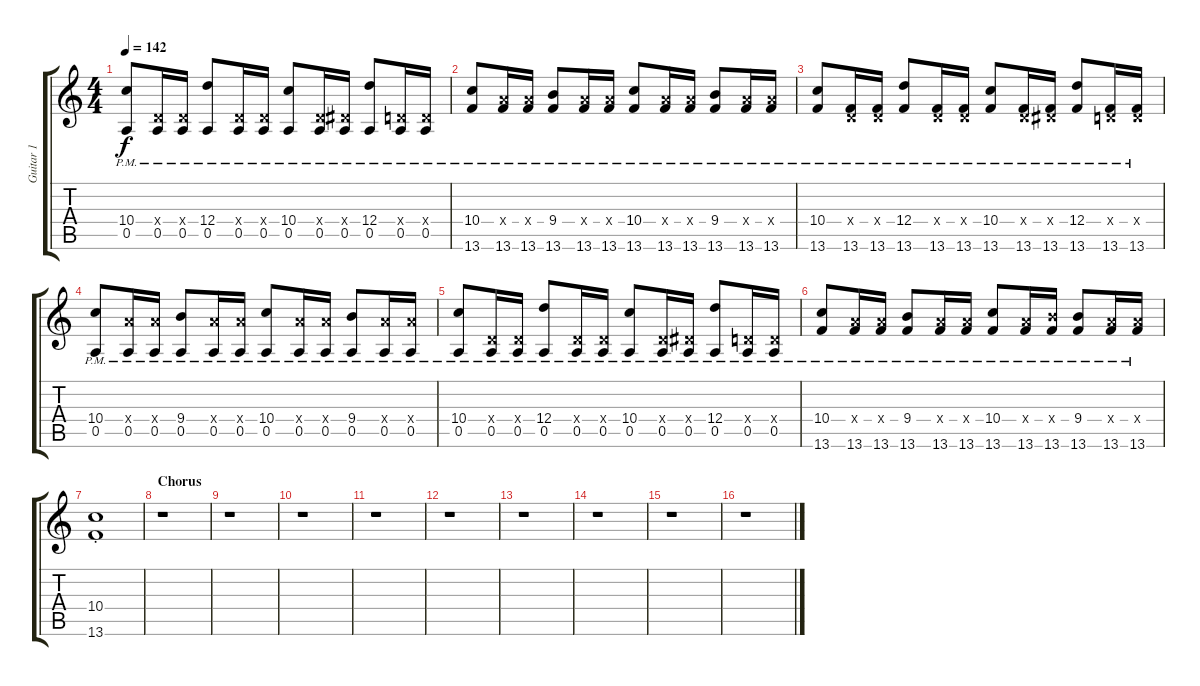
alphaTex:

\track ("Guitar 1" "Guitar 1") {instrument electricguitarclean}
\staff {score tabs}
\tuning (E4 B3 G3 D3 A2 E2) {hide}
\ts (4 4)
\tempo 142
\clef g2
\ks c
(10.4{pm} 0.5{pm}).8{dy f} (0.4{x} 0.5{pm}).16 (0.4{x} 0.5{pm}).16 (12.4{pm} 0.5{pm}).8 (0.4{x} 0.5{pm}).16 (0.4{x} 0.5{pm}).16 (10.4{pm} 0.5{pm}).8 (0.4{x} 0.5{pm}).16 (1.4{x} 0.5{pm}).16 (12.4{pm} 0.5{pm}).8 (0.4{x} 0.5{pm}).16 (0.4{x} 0.5{pm}).16 |
(10.4{pm} 13.6{pm}).8 (7.4{x} 13.6{pm}).16 (7.4{x} 13.6{pm}).16 (9.4{pm} 13.6{pm}).8 (7.4{x} 13.6{pm}).16 (7.4{x} 13.6{pm}).16 (10.4{pm} 13.6{pm}).8 (7.4{x} 13.6{pm}).16 (7.4{x} 13.6{pm}).16 (9.4{pm} 13.6{pm}).8 (7.4{x} 13.6{pm}).16 (7.4{x} 13.6{pm}).16 |
(10.4{pm} 13.6{pm}).8 (0.4{x} 13.6{pm}).16 (0.4{x} 13.6{pm}).16 (12.4{pm} 13.6{pm}).8 (0.4{x} 13.6{pm}).16 (0.4{x} 13.6{pm}).16 (10.4{pm} 13.6{pm}).8 (0.4{x} 13.6{pm}).16 (1.4{x} 13.6{pm}).16 (12.4{pm} 13.6{pm}).8 (0.4{x} 13.6{pm}).16 (0.4{x} 13.6{pm}).16 |
(10.4{pm} 0.5{pm}).8 (7.4{x} 0.5{pm}).16 (7.4{x} 0.5{pm}).16 (9.4{pm} 0.5{pm}).8 (7.4{x} 0.5{pm}).16 (7.4{x} 0.5{pm}).16 (10.4{pm} 0.5{pm}).8 (7.4{x} 0.5{pm}).16 (7.4{x} 0.5{pm}).16 (9.4{pm} 0.5{pm}).8 (7.4{x} 0.5{pm}).16 (7.4{x} 0.5{pm}).16 |
(10.4{pm} 0.5{pm}).8 (0.4{x} 0.5{pm}).16 (0.4{x} 0.5{pm}).16 (12.4{pm} 0.5{pm}).8 (0.4{x} 0.5{pm}).16 (0.4{x} 0.5{pm}).16 (10.4{pm} 0.5{pm}).8 (0.4{x} 0.5{pm}).16 (1.4{x} 0.5{pm}).16 (12.4{pm} 0.5{pm}).8 (0.4{x} 0.5{pm}).16 (0.4{x} 0.5{pm}).16 |
(10.4{pm} 13.6{pm}).8 (7.4{x} 13.6{pm}).16 (7.4{x} 13.6{pm}).16 (9.4{pm} 13.6{pm}).8 (7.4{x} 13.6{pm}).16 (7.4{x} 13.6{pm}).16 (10.4{pm} 13.6{pm}).8 (7.4{x} 13.6{pm}).16 (9.4{x} 13.6{pm}).16 (9.4{pm} 13.6{pm}).8 (7.4{x} 13.6{pm}).16 (7.4{x} 13.6{pm}).16 |
(10.4{st} 13.6{st}).1 |
\section ("" "Chorus")
r.1 |
r.1 |
r.1 |
r.1 |
r.1 |
r.1 |
r.1 |
r.1 |
r.1
